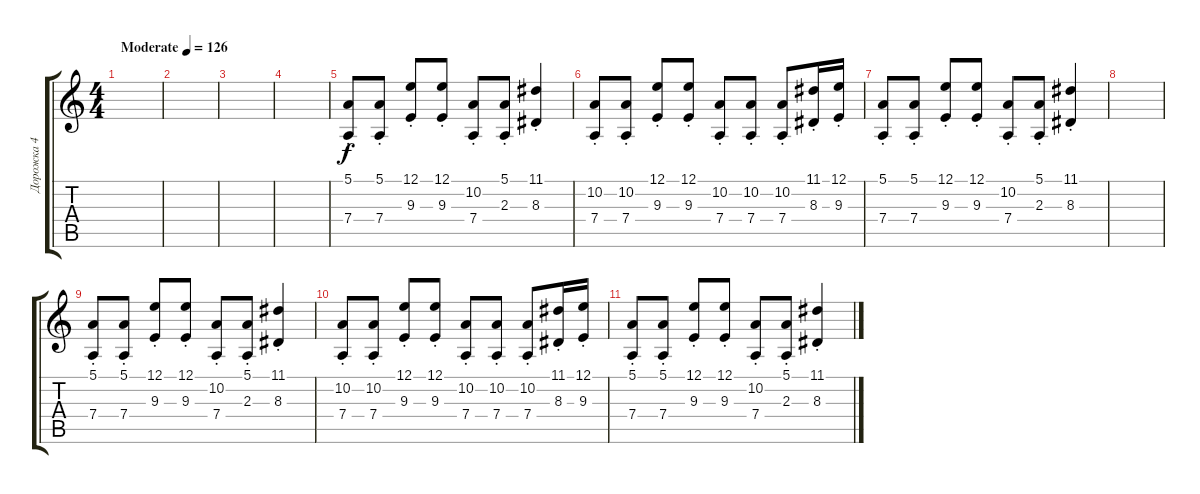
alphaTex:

\track ("Дорожка 4" "Дорожка 4") {instrument lead2sawtooth}
\staff {score tabs}
\tuning (E4 B3 G3 D3 A2 E2) {hide}
\ts (4 4)
\tempo (126 "Moderate")
\clef g2
\ks c
|
|
|
|
(5.1{st} 7.4{st}).8 (5.1{st} 7.4{st}).8 (12.1{st} 9.3{st}).8 (12.1{st} 9.3{st}).8 (10.2{st} 7.4{st}).8 (5.1{st} 2.3{st}).8 (11.1 8.3{st}).4 |
(10.2{st} 7.4{st}).8 (10.2{st} 7.4{st}).8 (12.1{st} 9.3{st}).8 (12.1{st} 9.3{st}).8 (10.2{st} 7.4{st}).8 (10.2{st} 7.4{st}).8 (10.2{st} 7.4{st}).8 (11.1{st} 8.3{st}).16 (12.1{st} 9.3{st}).16 |
(5.1{st} 7.4{st}).8 (5.1{st} 7.4{st}).8 (12.1{st} 9.3{st}).8 (12.1{st} 9.3{st}).8 (10.2{st} 7.4{st}).8 (5.1{st} 2.3{st}).8 (11.1 8.3{st}).4 |
|
(5.1{st} 7.4{st}).8 (5.1{st} 7.4{st}).8 (12.1{st} 9.3{st}).8 (12.1{st} 9.3{st}).8 (10.2{st} 7.4{st}).8 (5.1{st} 2.3{st}).8 (11.1 8.3{st}).4 |
(10.2{st} 7.4{st}).8 (10.2{st} 7.4{st}).8 (12.1{st} 9.3{st}).8 (12.1{st} 9.3{st}).8 (10.2{st} 7.4{st}).8 (10.2{st} 7.4{st}).8 (10.2{st} 7.4{st}).8 (11.1{st} 8.3{st}).16 (12.1{st} 9.3{st}).16 |
(5.1{st} 7.4{st}).8 (5.1{st} 7.4{st}).8 (12.1{st} 9.3{st}).8 (12.1{st} 9.3{st}).8 (10.2{st} 7.4{st}).8 (5.1{st} 2.3{st}).8 (11.1 8.3{st}).4
